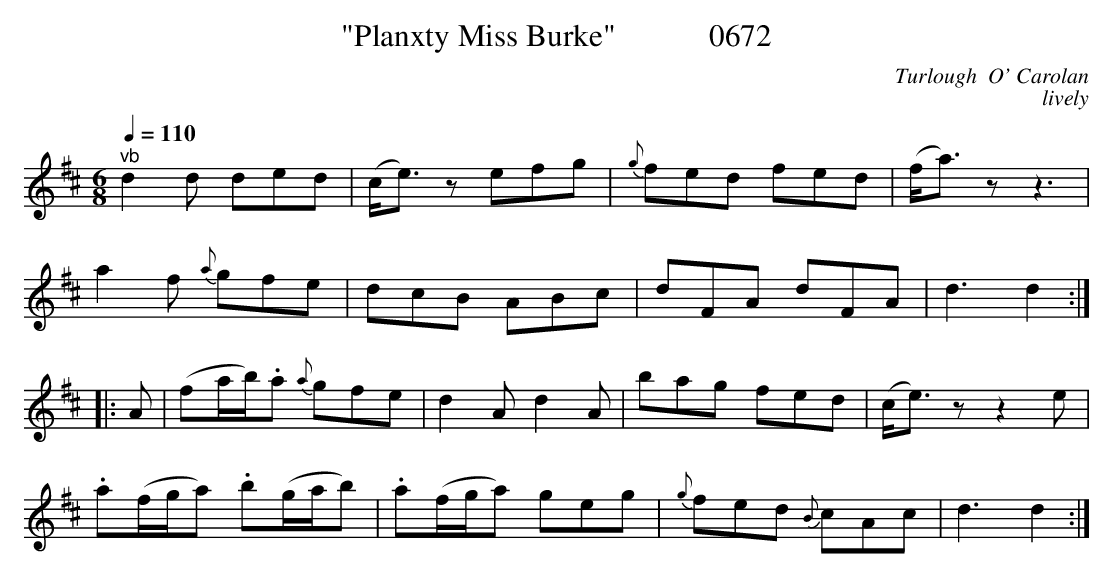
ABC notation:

X:1
T:"Planxty Miss Burke"            0672
C:Turlough  O' Carolan
C:lively
Q:1/4=110
M:6/8
L:1/8
K:D
"^vb"d2d ded|(c/2e3/2) zefg|{g}fed fed|(f/2a3/2) zz3|
a2f {a}gfe|dcB ABc|dFA dFA|d3d2:|
|:A|(fa/2b/2).a {a}gfe|d2A d2A|bag fed|(c/2e3/2) zz2e|
.a(f/2g/2a) .b(g/2a/2b)|.a(f/2g/2a) geg|{g}fed {B}cAc|d3d2:|
